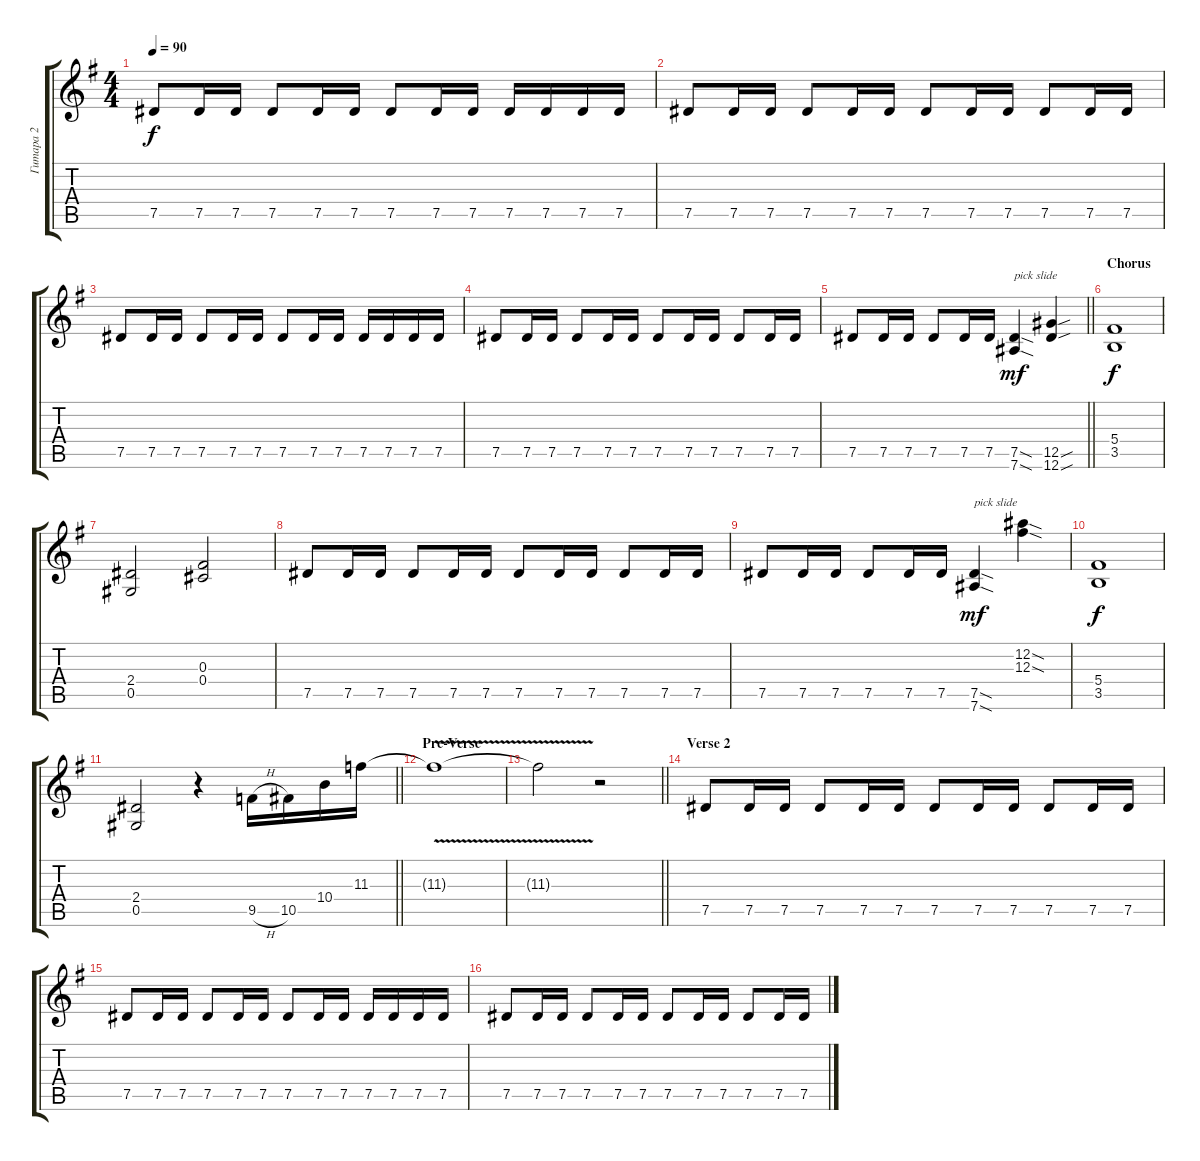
\track ("Гитара 2" "Гитара 2") {instrument distortionguitar}
\staff {score tabs}
\tuning (Eb4 Bb3 Gb3 Db3 Ab2 Eb2) {hide}
\ts (4 4)
\tempo 90
\clef g2
\ks eminor
7.5.8{dy f} 7.5.16 7.5.16 7.5.8 7.5.16 7.5.16 7.5.8 7.5.16 7.5.16 7.5.16 7.5.16 7.5.16 7.5.16 |
7.5.8 7.5.16 7.5.16 7.5.8 7.5.16 7.5.16 7.5.8 7.5.16 7.5.16 7.5.8 7.5.16 7.5.16 |
7.5.8 7.5.16 7.5.16 7.5.8 7.5.16 7.5.16 7.5.8 7.5.16 7.5.16 7.5.16 7.5.16 7.5.16 7.5.16 |
7.5.8 7.5.16 7.5.16 7.5.8 7.5.16 7.5.16 7.5.8 7.5.16 7.5.16 7.5.8 7.5.16 7.5.16 |
\barLineRight lightlight
7.5.8 7.5.16 7.5.16 7.5.8 7.5.16 7.5.16 (7.5{sod} 7.6{sod}).4{txt "pick slide" dy mf} (12.5{sou} 12.6{sou}).4 |
\section ("" "Chorus")
(5.4 3.5).1{dy f volume 13} |
(2.4 0.5).2 (0.3 0.4).2 |
7.5.8{volume 15} 7.5.16 7.5.16 7.5.8 7.5.16 7.5.16 7.5.8 7.5.16 7.5.16 7.5.8 7.5.16 7.5.16 |
7.5.8 7.5.16 7.5.16 7.5.8 7.5.16 7.5.16 (7.5{sod} 7.6{sod}).4{txt "pick slide" dy mf} (12.2{sod} 12.3{sod}).4 |
(5.4 3.5).1{dy f volume 13} |
\barLineRight lightlight
(2.4 0.5).2 r.4 9.5{h}.16 10.5.16 10.4.16 11.3.16 |
\section ("" "Pre-Verse")
11.3{v t}.1 |
\barLineRight lightlight
11.3{t}.2 r.2 |
\section ("" "Verse 2")
7.5.8{volume 13} 7.5.16 7.5.16 7.5.8 7.5.16 7.5.16 7.5.8 7.5.16 7.5.16 7.5.8 7.5.16 7.5.16 |
7.5.8 7.5.16 7.5.16 7.5.8 7.5.16 7.5.16 7.5.8 7.5.16 7.5.16 7.5.16 7.5.16 7.5.16 7.5.16 |
7.5.8 7.5.16 7.5.16 7.5.8 7.5.16 7.5.16 7.5.8 7.5.16 7.5.16 7.5.8 7.5.16 7.5.16
